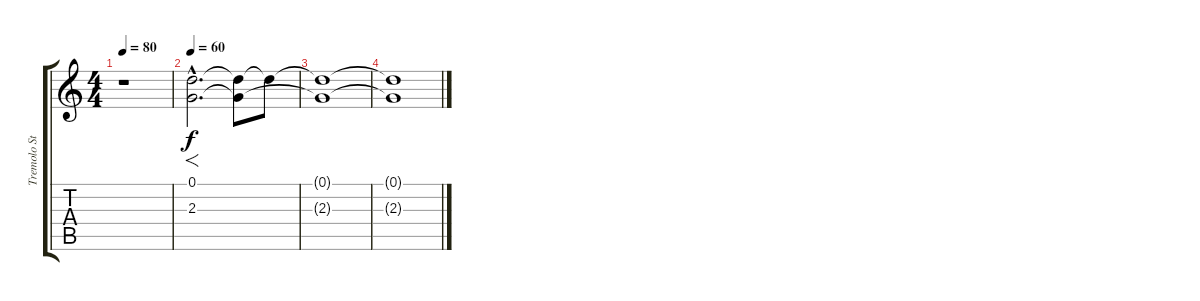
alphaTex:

\track ("Tremolo Strings" "Tremolo St") {instrument tremolostrings}
\staff {score tabs}
\tuning (D5 A4 F4 C4 G3 D3) {hide}
\ts (4 4)
\tempo 80
\clef g2
\ks c
r.1{dy f} |
\tempo 60
(0.1{hac} 2.3{hac}).2{f d} (0.1{t} 2.3{t}).8 0.1{t}.8{volume 0} |
(0.1{t} 2.3{t}).1 |
(0.1{t} 2.3{t}).1
